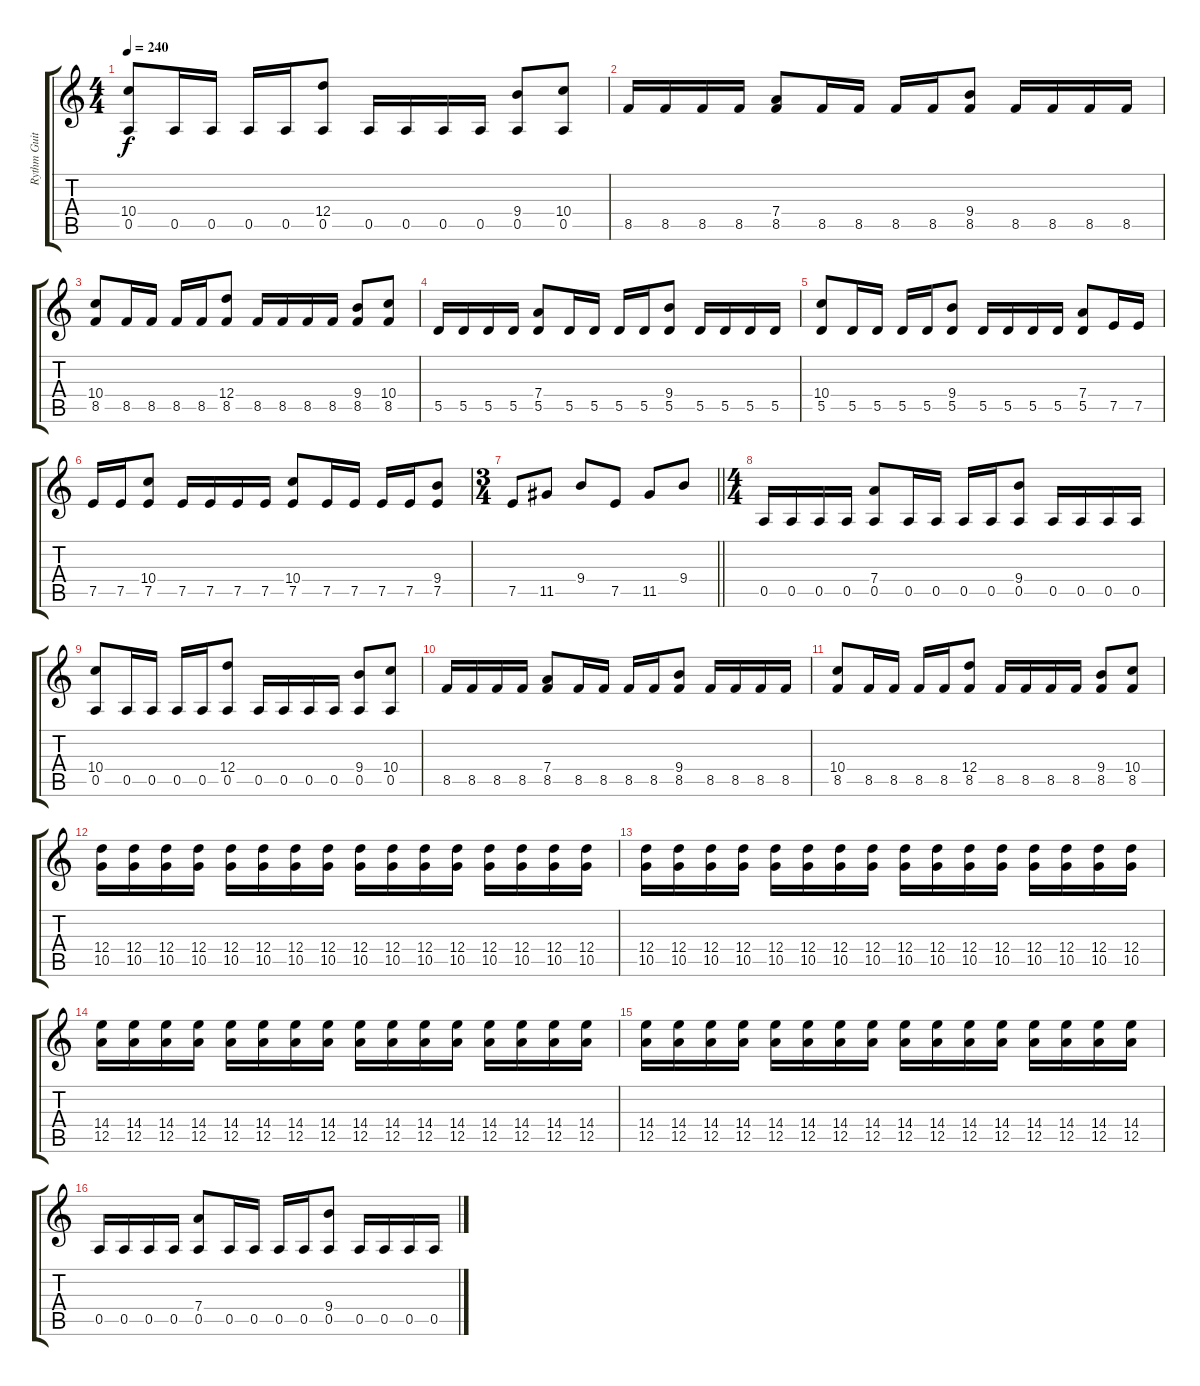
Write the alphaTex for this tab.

\track ("Rythm Guitar" "Rythm Guit") {instrument distortionguitar}
\staff {score tabs}
\tuning (E4 B3 G3 D3 A2 E2) {hide}
\ts (4 4)
\tempo 240
\clef g2
\ks c
(10.4 0.5).8{dy f} 0.5.16 0.5.16 0.5.16 0.5.16 (12.4 0.5).8 0.5.16 0.5.16 0.5.16 0.5.16 (9.4 0.5).8 (10.4 0.5).8 |
8.5.16 8.5.16 8.5.16 8.5.16 (7.4 8.5).8 8.5.16 8.5.16 8.5.16 8.5.16 (9.4 8.5).8 8.5.16 8.5.16 8.5.16 8.5.16 |
(10.4 8.5).8 8.5.16 8.5.16 8.5.16 8.5.16 (12.4 8.5).8 8.5.16 8.5.16 8.5.16 8.5.16 (9.4 8.5).8 (10.4 8.5).8 |
5.5.16 5.5.16 5.5.16 5.5.16 (7.4 5.5).8 5.5.16 5.5.16 5.5.16 5.5.16 (9.4 5.5).8 5.5.16 5.5.16 5.5.16 5.5.16 |
(10.4 5.5).8 5.5.16 5.5.16 5.5.16 5.5.16 (9.4 5.5).8 5.5.16 5.5.16 5.5.16 5.5.16 (7.4 5.5).8 7.5.16 7.5.16 |
7.5.16 7.5.16 (10.4 7.5).8 7.5.16 7.5.16 7.5.16 7.5.16 (10.4 7.5).8 7.5.16 7.5.16 7.5.16 7.5.16 (9.4 7.5).8 |
\ts (3 4)
\barLineRight lightlight
7.5.8 11.5.8 9.4.8 7.5.8 11.5.8 9.4.8 |
\ts (4 4)
0.5.16 0.5.16 0.5.16 0.5.16 (7.4 0.5).8 0.5.16 0.5.16 0.5.16 0.5.16 (9.4 0.5).8 0.5.16 0.5.16 0.5.16 0.5.16 |
(10.4 0.5).8 0.5.16 0.5.16 0.5.16 0.5.16 (12.4 0.5).8 0.5.16 0.5.16 0.5.16 0.5.16 (9.4 0.5).8 (10.4 0.5).8 |
8.5.16 8.5.16 8.5.16 8.5.16 (7.4 8.5).8 8.5.16 8.5.16 8.5.16 8.5.16 (9.4 8.5).8 8.5.16 8.5.16 8.5.16 8.5.16 |
(10.4 8.5).8 8.5.16 8.5.16 8.5.16 8.5.16 (12.4 8.5).8 8.5.16 8.5.16 8.5.16 8.5.16 (9.4 8.5).8 (10.4 8.5).8 |
(12.4 10.5).16 (12.4 10.5).16 (12.4 10.5).16 (12.4 10.5).16 (12.4 10.5).16 (12.4 10.5).16 (12.4 10.5).16 (12.4 10.5).16 (12.4 10.5).16 (12.4 10.5).16 (12.4 10.5).16 (12.4 10.5).16 (12.4 10.5).16 (12.4 10.5).16 (12.4 10.5).16 (12.4 10.5).16 |
(12.4 10.5).16 (12.4 10.5).16 (12.4 10.5).16 (12.4 10.5).16 (12.4 10.5).16 (12.4 10.5).16 (12.4 10.5).16 (12.4 10.5).16 (12.4 10.5).16 (12.4 10.5).16 (12.4 10.5).16 (12.4 10.5).16 (12.4 10.5).16 (12.4 10.5).16 (12.4 10.5).16 (12.4 10.5).16 |
(14.4 12.5).16 (14.4 12.5).16 (14.4 12.5).16 (14.4 12.5).16 (14.4 12.5).16 (14.4 12.5).16 (14.4 12.5).16 (14.4 12.5).16 (14.4 12.5).16 (14.4 12.5).16 (14.4 12.5).16 (14.4 12.5).16 (14.4 12.5).16 (14.4 12.5).16 (14.4 12.5).16 (14.4 12.5).16 |
(14.4 12.5).16 (14.4 12.5).16 (14.4 12.5).16 (14.4 12.5).16 (14.4 12.5).16 (14.4 12.5).16 (14.4 12.5).16 (14.4 12.5).16 (14.4 12.5).16 (14.4 12.5).16 (14.4 12.5).16 (14.4 12.5).16 (14.4 12.5).16 (14.4 12.5).16 (14.4 12.5).16 (14.4 12.5).16 |
0.5.16 0.5.16 0.5.16 0.5.16 (7.4 0.5).8 0.5.16 0.5.16 0.5.16 0.5.16 (9.4 0.5).8 0.5.16 0.5.16 0.5.16 0.5.16
